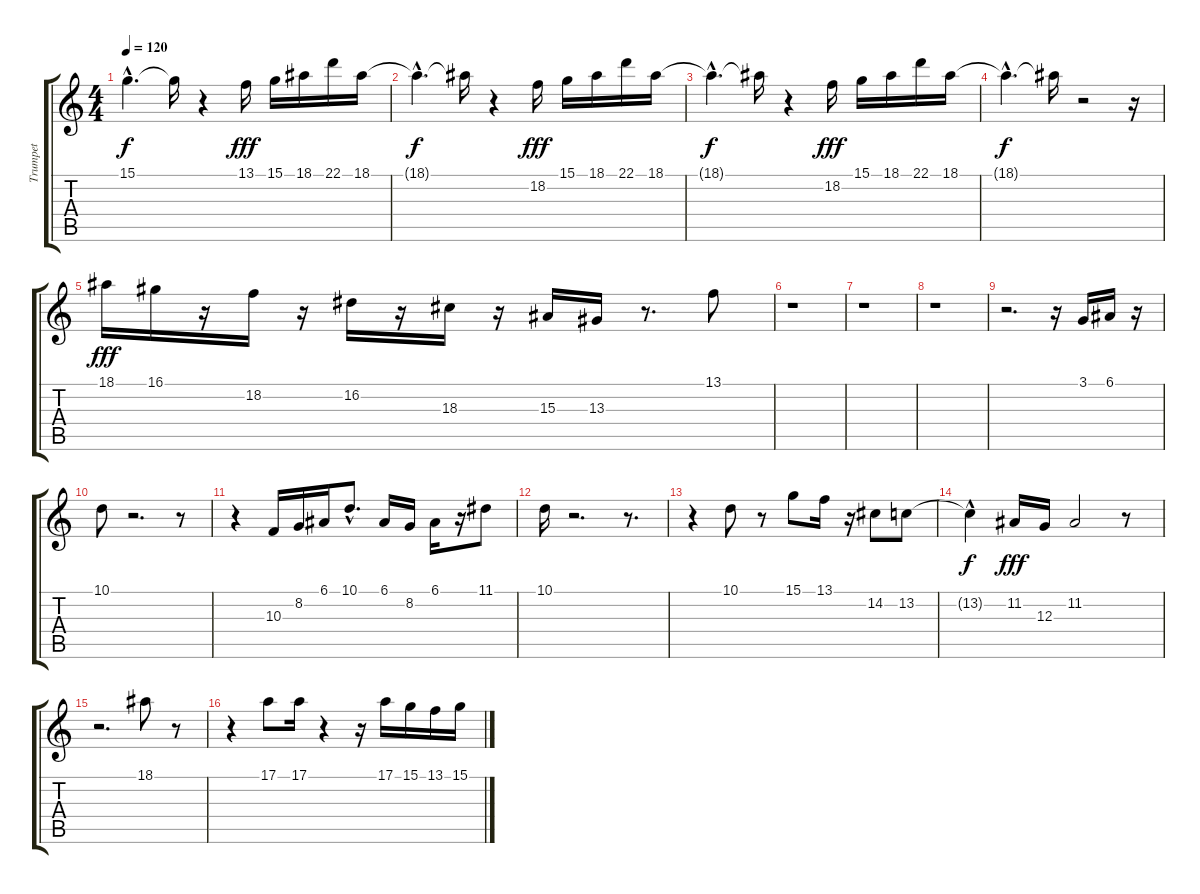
\track ("Trumpet" "Trumpet") {instrument trumpet}
\staff {score tabs}
\tuning (E4 B3 G3 D3 A2 E2) {hide}
\ts (4 4)
\tempo 120
\clef g2
\ks c
15.1{hac t}.4{d dy f} 15.1{t}.16 r.4 13.1.16{dy fff} 15.1.16 18.1.16 22.1.16 18.1.16 |
18.1{hac t}.4{d dy f} 18.1{t}.16 r.4 18.2.16{dy fff} 15.1.16 18.1.16 22.1.16 18.1.16 |
18.1{hac t}.4{d dy f} 18.1{t}.16 r.4 18.2.16{dy fff} 15.1.16 18.1.16 22.1.16 18.1.16 |
18.1{hac t}.4{d dy f} 18.1{t}.16 r.2 r.16 |
18.1.16{dy fff} 16.1.16 r.16 18.2.16 r.16 16.2.16 r.16 18.3.16 r.16 15.3.16 13.3.16 r.8{d} 13.1.8 |
r.1 |
r.1 |
r.1 |
r.2{d} r.16 3.1.16 6.1.16 r.16 |
10.1.8 r.2{d} r.8 |
r.4 10.3.16 8.2.16 6.1.16 10.1{hac}.8{d} 6.1.16 8.2.16 6.1.16 r.16 11.1.8 |
10.1.16 r.2{d} r.8{d} |
r.4 10.1.8 r.8 15.1.8 13.1.16 r.16 14.2.8 13.2.8 |
13.2{hac t}.4{dy f} 11.2.16{dy fff} 12.3.16 11.2.2 r.8 |
r.2{d} 18.1.8 r.8 |
r.4 17.1.8 17.1.16 r.4 r.16 17.1.16 15.1.16 13.1.16 15.1.16
